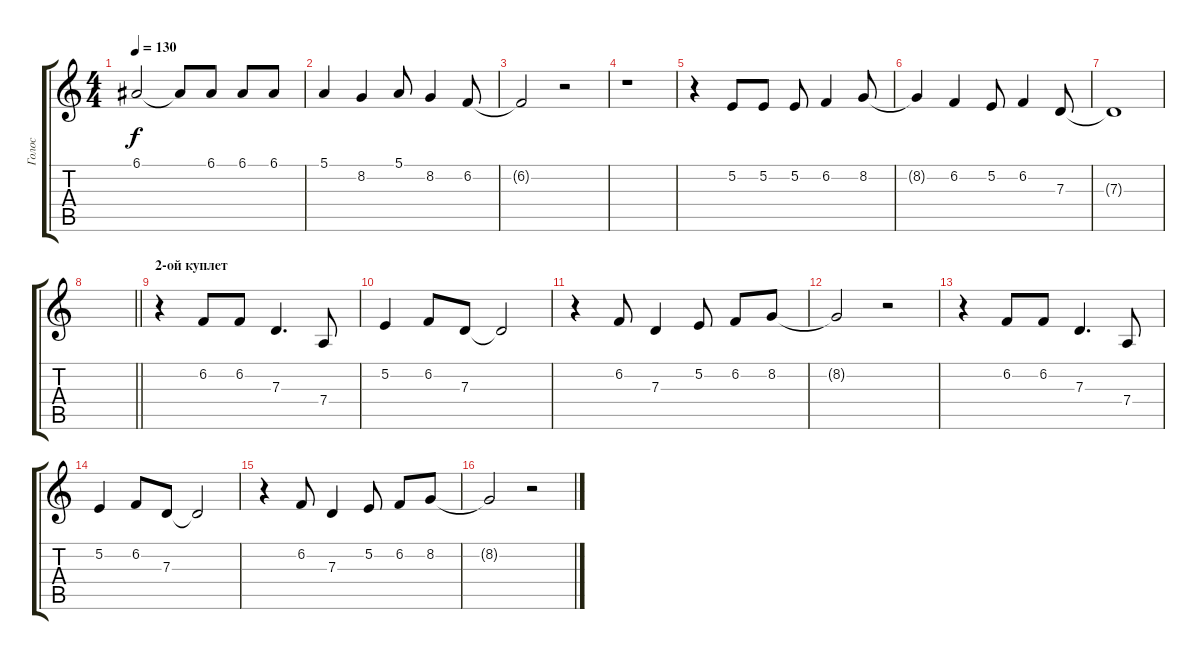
\track ("Голос" "Голос") {instrument pad1newage}
\staff {score tabs}
\tuning (E4 B3 G3 D3 A2 E2) {hide}
\ts (4 4)
\tempo 130
\clef g2
\ks c
6.1.2{dy f} 6.1{t}.8 6.1.8 6.1.8 6.1.8 |
5.1.4 8.2.4 5.1.8 8.2.4 6.2.8 |
6.2{t}.2 r.2 |
r.1 |
r.4 5.2.8 5.2.8 5.2.8 6.2.4 8.2.8 |
8.2{t}.4 6.2.4 5.2.8 6.2.4 7.3.8 |
7.3{t}.1 |
\barLineRight lightlight
|
\section ("" "2-ой куплет")
r.4 6.2.8 6.2.8 7.3.4{d} 7.4.8 |
5.2.4 6.2.8 7.3.8 7.3{t}.2 |
r.4 6.2.8 7.3.4 5.2.8 6.2.8 8.2.8 |
8.2{t}.2 r.2 |
r.4 6.2.8 6.2.8 7.3.4{d} 7.4.8 |
5.2.4 6.2.8 7.3.8 7.3{t}.2 |
r.4 6.2.8 7.3.4 5.2.8 6.2.8 8.2.8 |
8.2{t}.2 r.2
